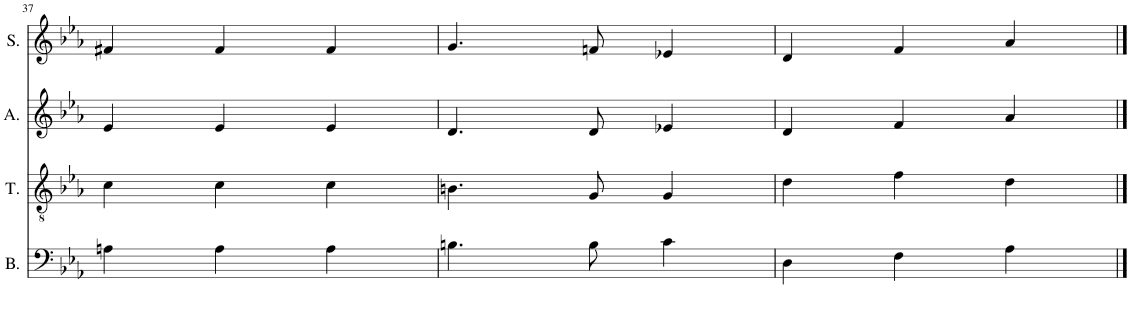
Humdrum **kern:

**kern	**kern	**kern	**kern
*part4	*part3	*part2	*part1
*staff4	*staff3	*staff2	*staff1
*I"Bass	*I"Tenor	*I"Alto	*I"Soprano
*I'B.	*I'T.	*I'A.	*I'S.
!!LO:PB:g=z
*clefF4	*clefGv2	*clefG2	*clefG2
*k[b-e-a-]	*k[b-e-a-]	*k[b-e-a-]	*k[b-e-a-]
*M3/4	*M3/4	*M3/4	*M3/4
=37	=37	=37	=37
4An\	4c\	4e-/	4f#X/
4A\	4c\	4e-/	4f#/
4A\	4c\	4e-/	4f#/
=38	=38	=38	=38
4.Bn\	4.Bn\	4.d/	4.g/
8B\	8G/	8d/	8fn/
4c\	4G/	4e-X/	4e-X/
=39	=39	=39	=39
4D\	4d\	4d/	4d/
4F\	4f\	4f/	4f/
4A-\	4d\	4a-/	4a-/
==	==	==	==
*-	*-	*-	*-
